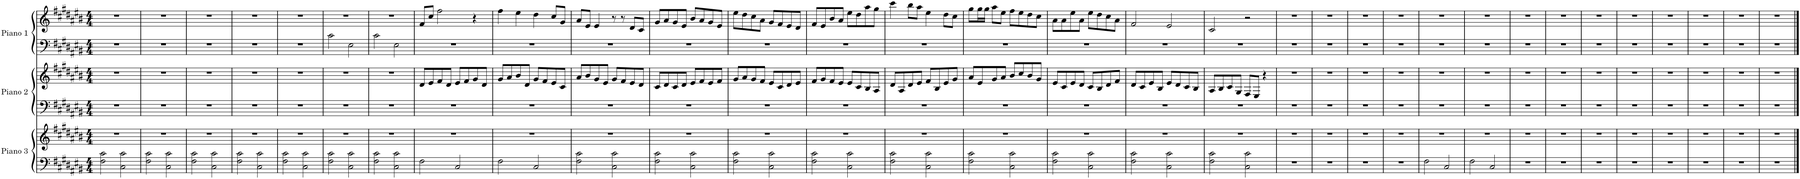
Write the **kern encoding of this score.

**kern	**kern	**kern	**kern	**kern	**kern
*part3	*part3	*part2	*part2	*part1	*part1
*staff6	*staff5	*staff4	*staff3	*staff2	*staff1
*I"Piano 3	*	*I"Piano 2	*	*I"Piano 1	*
*I'Pno. 3	*	*I'Pno. 2	*	*I'Pno. 1	*
*clefF4	*clefG2	*clefF4	*clefG2	*clefF4	*clefG2
*k[f#c#g#d#a#e#b#]	*k[f#c#g#d#a#e#b#]	*k[f#c#g#d#a#e#b#]	*k[f#c#g#d#a#e#b#]	*k[f#c#g#d#a#e#b#]	*k[f#c#g#d#a#e#b#]
*M4/4	*M4/4	*M4/4	*M4/4	*M4/4	*M4/4
=1	=1	=1	=1	=1	=1
2F#\ 2c#\	1r	1r	1r	1r	1r
2C#\ 2c#\	.	.	.	.	.
=2	=2	=2	=2	=2	=2
2F#\ 2c#\	1r	1r	1r	1r	1r
2C#\ 2c#\	.	.	.	.	.
=3	=3	=3	=3	=3	=3
2F#\ 2c#\	1r	1r	1r	1r	1r
2C#\ 2c#\	.	.	.	.	.
=4	=4	=4	=4	=4	=4
2F#\ 2c#\	1r	1r	1r	1r	1r
2C#\ 2c#\	.	.	.	.	.
=5	=5	=5	=5	=5	=5
2F#\ 2c#\	1r	1r	1r	1r	1r
2C#\ 2c#\	.	.	.	.	.
=6	=6	=6	=6	=6	=6
2F#\ 2c#\	1r	1r	1r	2c#\	1r
2C#\ 2c#\	.	.	.	2E#\	.
=7	=7	=7	=7	=7	=7
2F#\ 2c#\	1r	1r	1r	2c#\	1r
2C#\ 2c#\	.	.	.	2E#\	.
=8	=8	=8	=8	=8	=8
2F#\	1r	1r	8d#/L	1r	8f#/L
.	.	.	8e#/	.	8cc#/J
.	.	.	8f#/	.	2ff#\
.	.	.	8d#/J	.	.
2C#/	.	.	8e#/L	.	.
.	.	.	8f#/	.	.
.	.	.	8g#/	.	4r
.	.	.	8d#/J	.	.
=9	=9	=9	=9	=9	=9
2F#\	1r	1r	8g#/L	1r	4ff#\
.	.	.	8a#/	.	.
.	.	.	8b#/	.	4ee#\
.	.	.	8d#/J	.	.
2C#/	.	.	8g#/L	.	4dd#\
.	.	.	8f#/	.	.
.	.	.	8e#/	.	8cc#/L
.	.	.	8c#/J	.	8g#/J
=10	=10	=10	=10	=10	=10
2F#\ 2c#\	1r	1r	8a#/L	1r	8a#/L
.	.	.	8b#/	.	8e#/J
.	.	.	8g#/	.	4e#/
.	.	.	8e#/J	.	.
2C#\ 2c#\	.	.	8g#/L	.	8r
.	.	.	8f#/	.	8r
.	.	.	8e#/	.	8d#/L
.	.	.	8d#/J	.	8c#/J
=11	=11	=11	=11	=11	=11
2F#\ 2c#\	1r	1r	8c#/L	1r	8g#/L
.	.	.	8d#/	.	8a#/
.	.	.	8c#/	.	8g#/
.	.	.	8d#/J	.	8e#/J
2C#\ 2c#\	.	.	8e#/L	.	8b#/L
.	.	.	8f#/	.	8a#/
.	.	.	8e#/	.	8g#/
.	.	.	8f#/J	.	8e#/J
=12	=12	=12	=12	=12	=12
2F#\ 2c#\	1r	1r	8g#/L	1r	8ee#\L
.	.	.	8a#/	.	8dd#\
.	.	.	8g#/	.	8cc#\
.	.	.	8f#/J	.	8a#\J
2C#\ 2c#\	.	.	8e#/L	.	8g#/L
.	.	.	8c#/	.	8f#/
.	.	.	8d#/	.	8e#/
.	.	.	8e#/J	.	8d#/J
=13	=13	=13	=13	=13	=13
2F#\ 2c#\	1r	1r	8f#/L	1r	8f#/L
.	.	.	8g#/	.	8e#/
.	.	.	8f#/	.	8b#/
.	.	.	8e#/J	.	8a#/J
2C#\ 2c#\	.	.	8e#/L	.	8ee#\L
.	.	.	8c#/	.	8dd#\
.	.	.	8B#/	.	8aa#\
.	.	.	8A#/J	.	8gg#\J
=14	=14	=14	=14	=14	=14
2F#\ 2c#\	1r	1r	8d#/L	1r	4ccc#\
.	.	.	8A#/	.	.
.	.	.	8d#/	.	8bb#\L
.	.	.	8e#/J	.	8aa#\J
2C#\ 2c#\	.	.	8f#/L	.	4ee#\
.	.	.	8B#/	.	.
.	.	.	8e#/	.	8dd#\L
.	.	.	8g#/J	.	8cc#\J
=15	=15	=15	=15	=15	=15
2F#\ 2c#\	1r	1r	8a#/L	1r	8gg#\L
.	.	.	8e#/	.	16gg#\L
.	.	.	.	.	16gg#\JJ
.	.	.	8g#/	.	8aa#\L
.	.	.	8a#/J	.	8ee#\J
2C#\ 2c#\	.	.	8b#/L	.	8ff#\L
.	.	.	8cc#/	.	8ee#\
.	.	.	8b#/	.	8dd#\
.	.	.	8g#/J	.	8cc#\J
=16	=16	=16	=16	=16	=16
2F#\ 2c#\	1r	1r	8e#/L	1r	8a#\L
.	.	.	8c#/	.	8a#\
.	.	.	8e#/	.	8ee#\
.	.	.	8d#/J	.	8a#\J
2C#\ 2c#\	.	.	8c#/L	.	8ee#\L
.	.	.	8B#/	.	8dd#\
.	.	.	8d#/	.	8cc#\
.	.	.	8f#/J	.	8a#\J
=17	=17	=17	=17	=17	=17
2F#\ 2c#\	1r	1r	8d#/L	1r	2f#/
.	.	.	8c#/	.	.
.	.	.	8e#/	.	.
.	.	.	8B#/J	.	.
2C#\ 2c#\	.	.	8e#/L	.	2e#/
.	.	.	8d#/	.	.
.	.	.	8c#/	.	.
.	.	.	8B#/J	.	.
=18	=18	=18	=18	=18	=18
2F#\ 2c#\	1r	1r	8A#/L	1r	2c#/
.	.	.	8B#/	.	.
.	.	.	8c#/	.	.
.	.	.	8G#/J	.	.
2C#\ 2c#\	.	.	8F#/L	.	2r
.	.	.	8E#/J	.	.
.	.	.	4r	.	.
=19	=19	=19	=19	=19	=19
1r	1r	1r	1r	1r	1r
=20	=20	=20	=20	=20	=20
1r	1r	1r	1r	1r	1r
=21	=21	=21	=21	=21	=21
1r	1r	1r	1r	1r	1r
=22	=22	=22	=22	=22	=22
1r	1r	1r	1r	1r	1r
=23	=23	=23	=23	=23	=23
2F#\	1r	1r	1r	1r	1r
2C#/	.	.	.	.	.
=24	=24	=24	=24	=24	=24
2F#\	1r	1r	1r	1r	1r
2C#/	.	.	.	.	.
=25	=25	=25	=25	=25	=25
1r	1r	1r	1r	1r	1r
=26	=26	=26	=26	=26	=26
1r	1r	1r	1r	1r	1r
=27	=27	=27	=27	=27	=27
1r	1r	1r	1r	1r	1r
=28	=28	=28	=28	=28	=28
1r	1r	1r	1r	1r	1r
=29	=29	=29	=29	=29	=29
1r	1r	1r	1r	1r	1r
=30	=30	=30	=30	=30	=30
1r	1r	1r	1r	1r	1r
=31	=31	=31	=31	=31	=31
1r	1r	1r	1r	1r	1r
=32	=32	=32	=32	=32	=32
1r	1r	1r	1r	1r	1r
==	==	==	==	==	==
*-	*-	*-	*-	*-	*-
